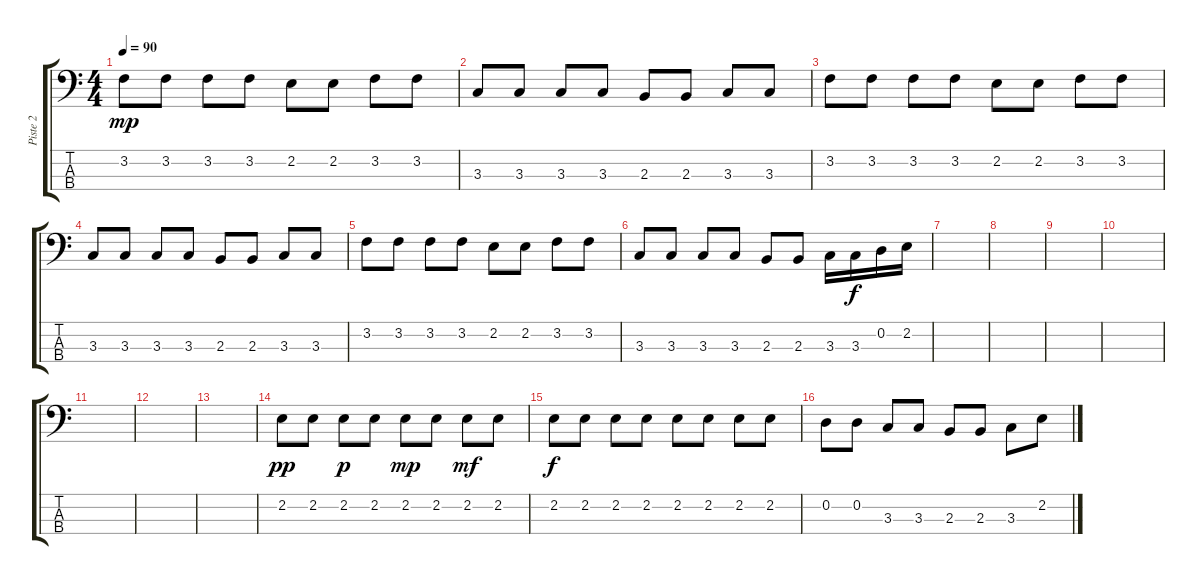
\track ("Piste 2" "Piste 2") {instrument electricbassfinger}
\staff {score tabs}
\tuning (G2 D2 A1 E1) {hide}
\ts (4 4)
\tempo 90
\clef f4
\ks c
3.2.8{dy mp} 3.2.8 3.2.8 3.2.8 2.2.8 2.2.8 3.2.8 3.2.8 |
3.3.8 3.3.8 3.3.8 3.3.8 2.3.8 2.3.8 3.3.8 3.3.8 |
3.2.8 3.2.8 3.2.8 3.2.8 2.2.8 2.2.8 3.2.8 3.2.8 |
3.3.8 3.3.8 3.3.8 3.3.8 2.3.8 2.3.8 3.3.8 3.3.8 |
3.2.8 3.2.8 3.2.8 3.2.8 2.2.8 2.2.8 3.2.8 3.2.8 |
3.3.8 3.3.8 3.3.8 3.3.8 2.3.8 2.3.8 3.3.16 3.3.16{dy f} 0.2.16 2.2.16 |
|
|
|
|
|
|
|
2.2.8{dy pp} 2.2.8 2.2.8{dy p} 2.2.8 2.2.8{dy mp} 2.2.8 2.2.8{dy mf} 2.2.8 |
2.2.8{dy f} 2.2.8 2.2.8 2.2.8 2.2.8 2.2.8 2.2.8 2.2.8 |
0.2.8 0.2.8 3.3.8 3.3.8 2.3.8 2.3.8 3.3.8 2.2.8
